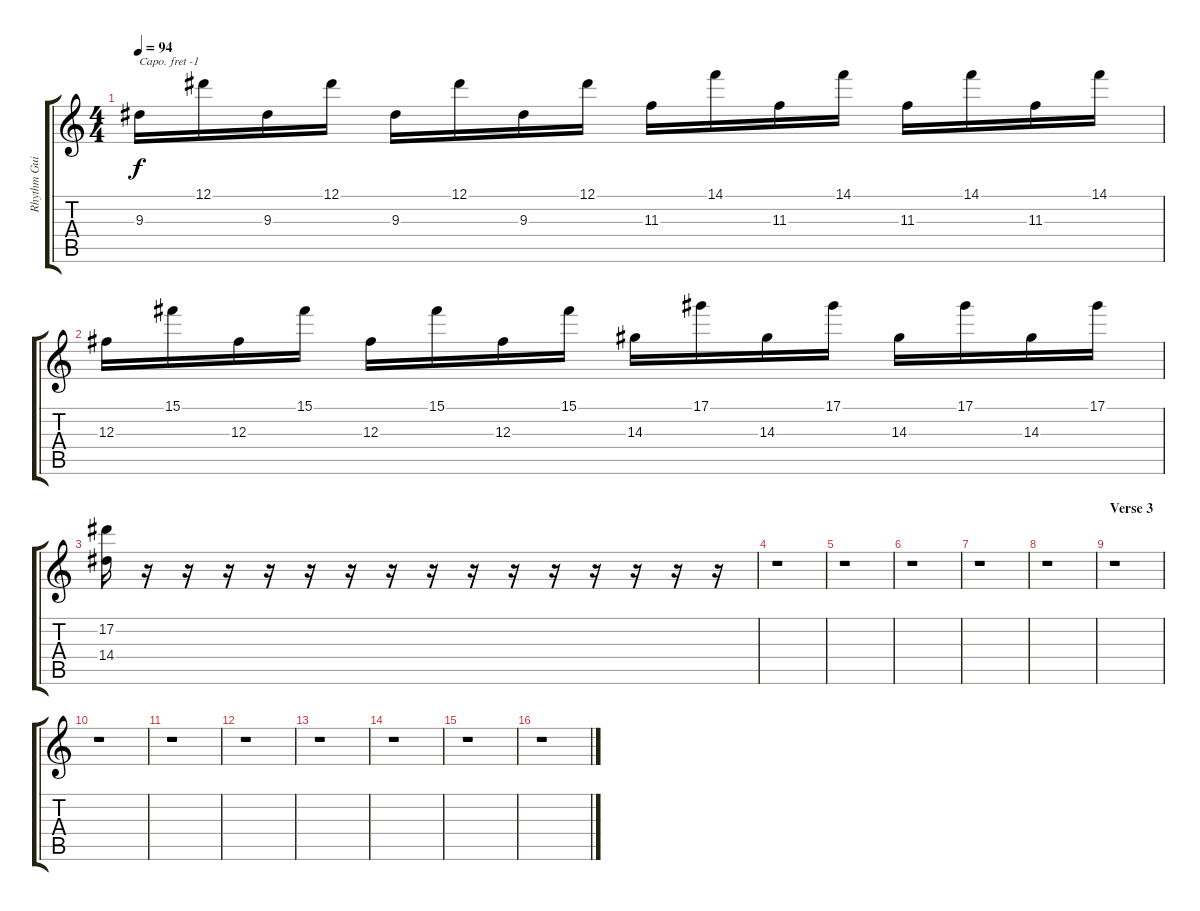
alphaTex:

\track ("Rhythm Guitar" "Rhythm Gui") {instrument distortionguitar}
\staff {score tabs}
\capo -1
\tuning (E4 B3 G3 D3 A2 E2) {hide}
\ts (4 4)
\tempo 94
\clef g2
\ks c
9.3.16{dy f} 12.1.16 9.3.16 12.1.16 9.3.16 12.1.16 9.3.16 12.1.16 11.3.16 14.1.16 11.3.16 14.1.16 11.3.16 14.1.16 11.3.16 14.1.16 |
12.3.16 15.1.16 12.3.16 15.1.16 12.3.16 15.1.16 12.3.16 15.1.16 14.3.16 17.1.16 14.3.16 17.1.16 14.3.16 17.1.16 14.3.16 17.1.16 |
(17.2 14.4).16 r.16 r.16 r.16 r.16 r.16 r.16 r.16 r.16 r.16 r.16 r.16 r.16 r.16 r.16 r.16 |
r.1 |
r.1 |
r.1 |
r.1 |
r.1 |
\section ("" "Verse 3")
r.1 |
r.1 |
r.1 |
r.1 |
r.1 |
r.1 |
r.1 |
r.1
